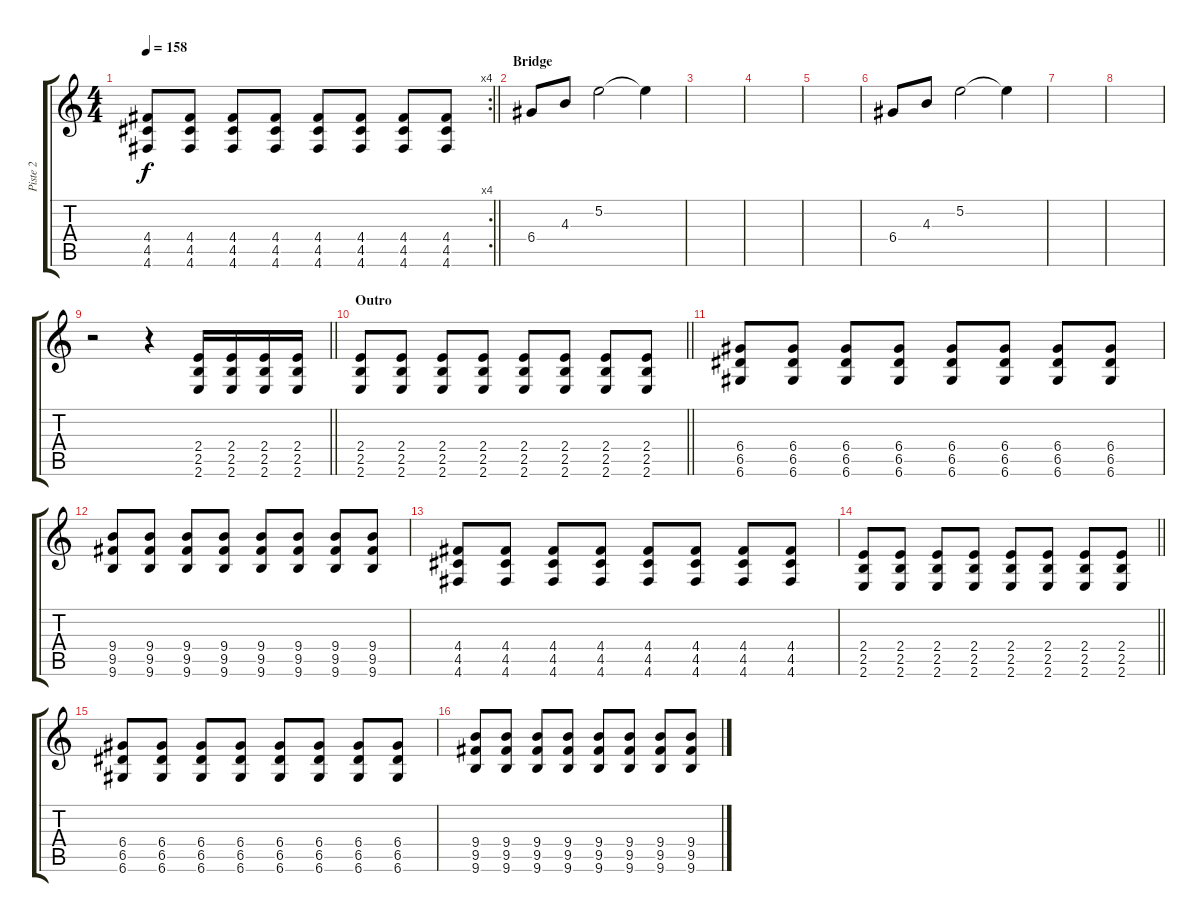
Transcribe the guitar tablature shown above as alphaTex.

\track ("Piste 2" "Piste 2") {instrument distortionguitar}
\staff {score tabs}
\tuning (E4 B3 G3 D3 A2 D2) {hide}
\rc 4
\ts (4 4)
\tempo 158
\clef g2
\barLineRight lightlight
\ks c
(4.4 4.5 4.6).8{dy f} (4.4 4.5 4.6).8 (4.4 4.5 4.6).8 (4.4 4.5 4.6).8 (4.4 4.5 4.6).8 (4.4 4.5 4.6).8 (4.4 4.5 4.6).8 (4.4 4.5 4.6).8 |
\section ("" "Bridge")
6.4.8 4.3.8 5.2.2 5.2{t}.4 |
|
|
|
6.4.8 4.3.8 5.2.2 5.2{t}.4 |
|
|
\barLineRight lightlight
r.2 r.4 (2.4 2.5 2.6).16 (2.4 2.5 2.6).16 (2.4 2.5 2.6).16 (2.4 2.5 2.6).16 |
\section ("" "Outro")
\barLineRight lightlight
(2.4 2.5 2.6).8 (2.4 2.5 2.6).8 (2.4 2.5 2.6).8 (2.4 2.5 2.6).8 (2.4 2.5 2.6).8 (2.4 2.5 2.6).8 (2.4 2.5 2.6).8 (2.4 2.5 2.6).8 |
\section ("" "")
(6.4 6.5 6.6).8 (6.4 6.5 6.6).8 (6.4 6.5 6.6).8 (6.4 6.5 6.6).8 (6.4 6.5 6.6).8 (6.4 6.5 6.6).8 (6.4 6.5 6.6).8 (6.4 6.5 6.6).8 |
(9.4 9.5 9.6).8 (9.4 9.5 9.6).8 (9.4 9.5 9.6).8 (9.4 9.5 9.6).8 (9.4 9.5 9.6).8 (9.4 9.5 9.6).8 (9.4 9.5 9.6).8 (9.4 9.5 9.6).8 |
(4.4 4.5 4.6).8 (4.4 4.5 4.6).8 (4.4 4.5 4.6).8 (4.4 4.5 4.6).8 (4.4 4.5 4.6).8 (4.4 4.5 4.6).8 (4.4 4.5 4.6).8 (4.4 4.5 4.6).8 |
\barLineRight lightlight
(2.4 2.5 2.6).8 (2.4 2.5 2.6).8 (2.4 2.5 2.6).8 (2.4 2.5 2.6).8 (2.4 2.5 2.6).8 (2.4 2.5 2.6).8 (2.4 2.5 2.6).8 (2.4 2.5 2.6).8 |
(6.4 6.5 6.6).8 (6.4 6.5 6.6).8 (6.4 6.5 6.6).8 (6.4 6.5 6.6).8 (6.4 6.5 6.6).8 (6.4 6.5 6.6).8 (6.4 6.5 6.6).8 (6.4 6.5 6.6).8 |
(9.4 9.5 9.6).8 (9.4 9.5 9.6).8 (9.4 9.5 9.6).8 (9.4 9.5 9.6).8 (9.4 9.5 9.6).8 (9.4 9.5 9.6).8 (9.4 9.5 9.6).8 (9.4 9.5 9.6).8
